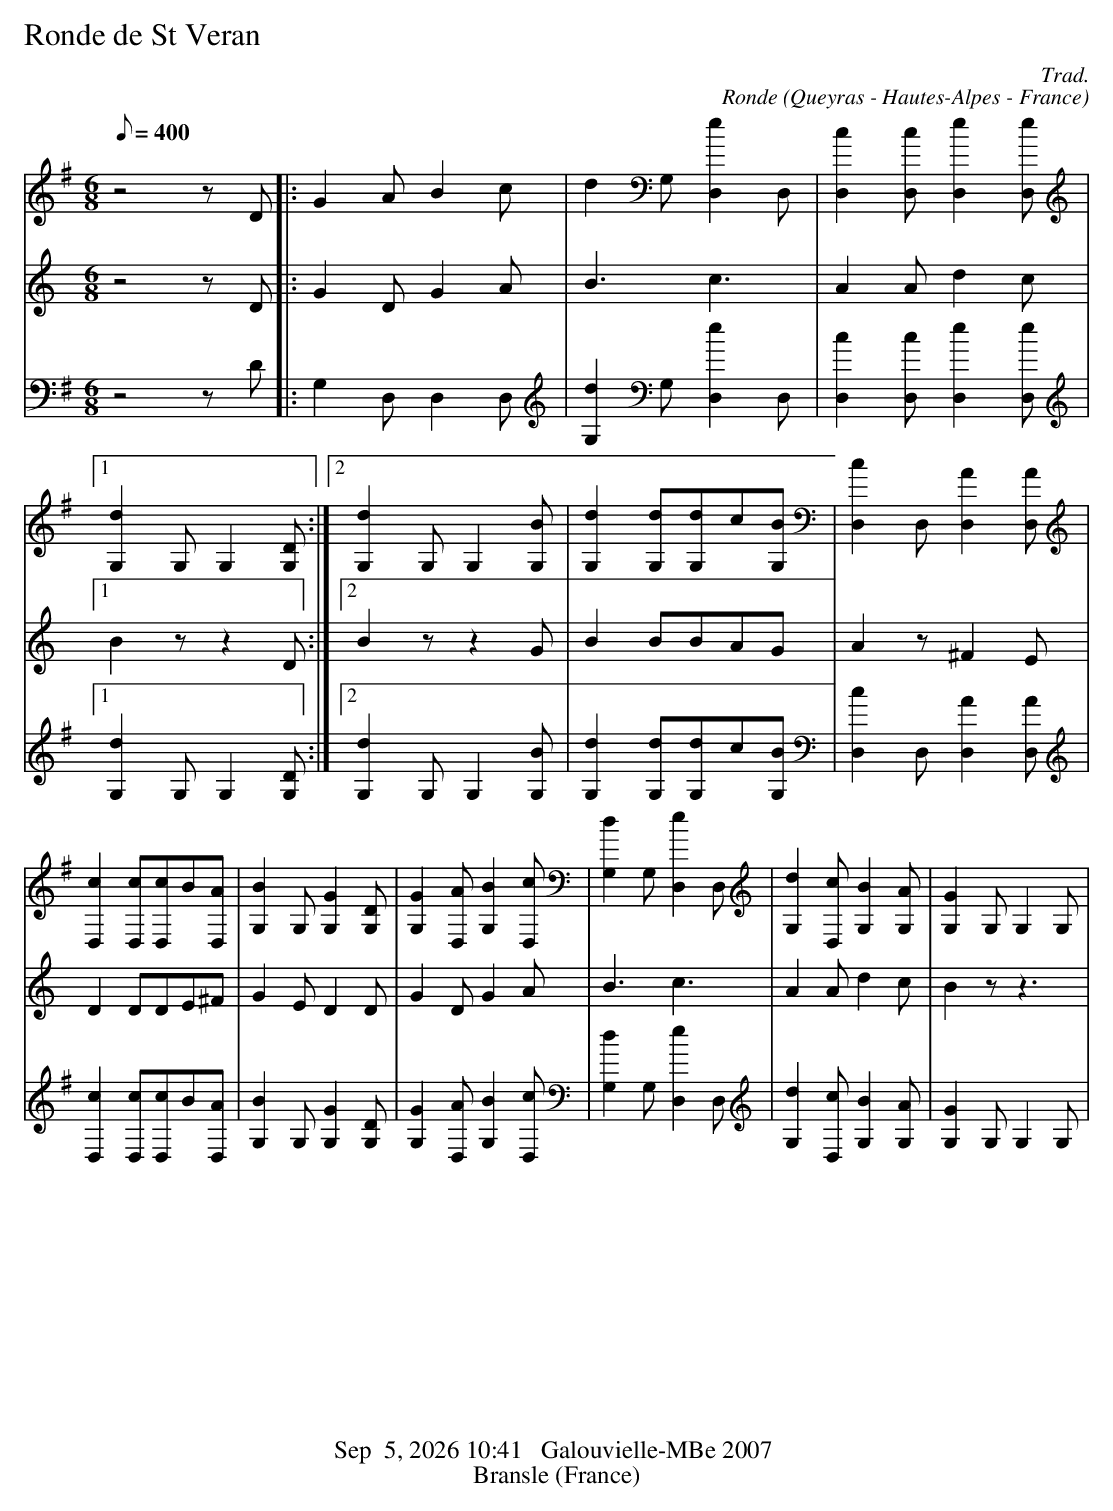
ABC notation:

X:1
T:Ronde de St Veran
C:Trad.
M:6/8
L:1/8
Q:400
K:G
V:1
z4zD|:G2 AB2c | d2G,[e2D,2]D,|[c2D,2][cD,][e2D,2][eD,]|1[d2G,2]G,G,2[DG,]:|2[d2G,2]G,G,2[BG,]| \
[d2G,2][dG,][dG,]c[BG,]|[c2D,2]D,[A2D,2][AD,]|[c2D,2][cD,][cD,]B[AD,]|[B2G,2]G,[G2G,2][DG,]| \
[G2G,2][AD,][B2G,2][cD,]|[d2G,2]G,[e2D,2]D,|[d2G,2][cD,][B2G,2][AG,]|[G2G,2]G,G,2G,| \
V:2
K:C
z4zD|:G2DG2A|B3c3|A2Ad2c|1B2zz2D:|2B2zz2G|B2BBAG|A2z^F2E|D2DDE^F|G2ED2D|G2DG2A|B3c3|A2Ad2c|B2zz3| \
V:3
z4zD|:G,2D,D,2D,|[d2G,2]G,[e2D,2]D,|[c2D,2][cD,][e2D,2][eD,]|1[d2G,2]G,G,2[DG,]:|2[d2G,2]G,G,2[BG,]| \
[d2G,2][dG,][dG,]c[BG,]|[c2D,2]D,[A2D,2][AD,]|[c2D,2][cD,][cD,]B[AD,]|[B2G,2]G,[G2G,2][DG,]| \
[G2G,2][AD,][B2G,2][cD,]|[d2G,2]G,[e2D,2]D,|[d2G,2][cD,][B2G,2][AG,]|[G2G,2]G,G,2G,| \
